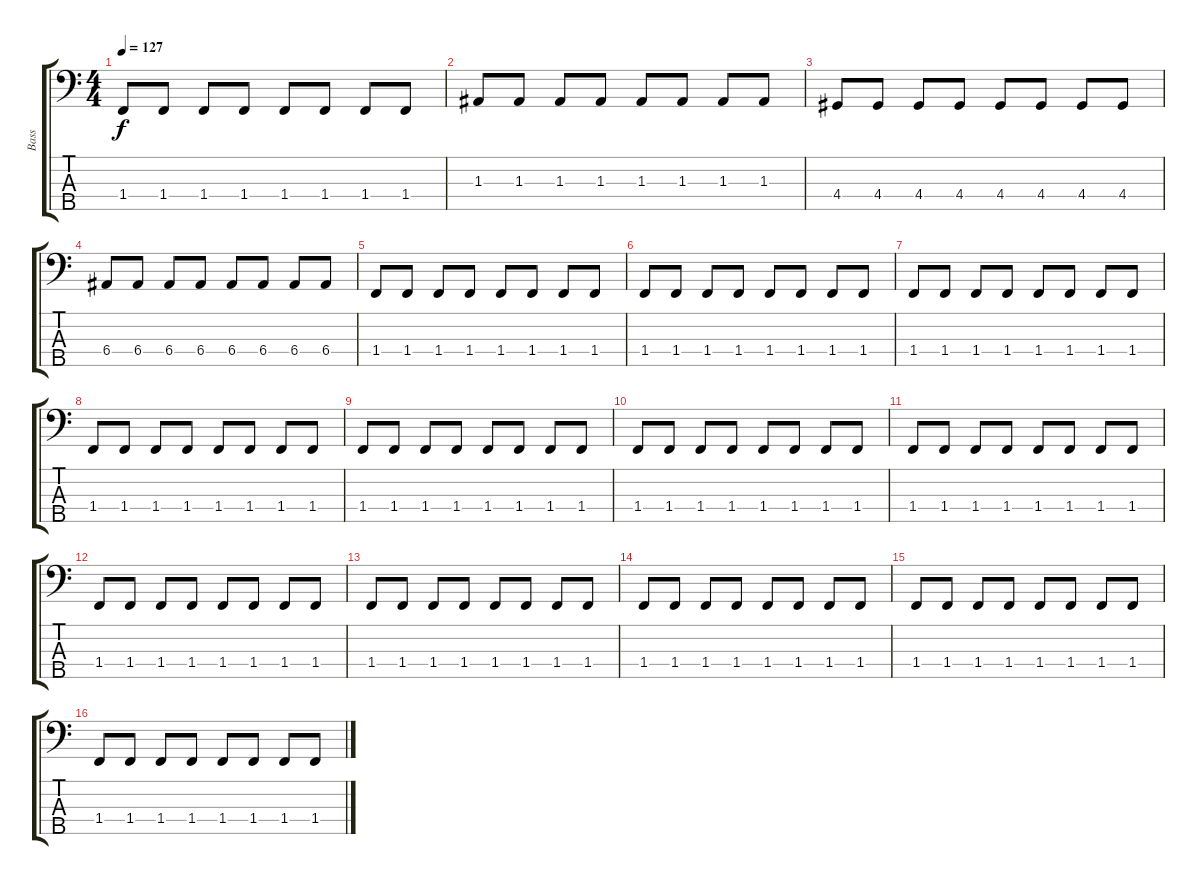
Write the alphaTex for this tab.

\track ("Bass" "Bass") {instrument electricbassfinger}
\staff {score tabs}
\tuning (G2 D2 A1 E1 B0) {hide}
\ts (4 4)
\tempo 127
\clef f4
\ks c
1.4.8{dy f} 1.4.8 1.4.8 1.4.8 1.4.8 1.4.8 1.4.8 1.4.8 |
1.3.8 1.3.8 1.3.8 1.3.8 1.3.8 1.3.8 1.3.8 1.3.8 |
4.4.8 4.4.8 4.4.8 4.4.8 4.4.8 4.4.8 4.4.8 4.4.8 |
6.4.8 6.4.8 6.4.8 6.4.8 6.4.8 6.4.8 6.4.8 6.4.8 |
1.4.8 1.4.8 1.4.8 1.4.8 1.4.8 1.4.8 1.4.8 1.4.8 |
1.4.8 1.4.8 1.4.8 1.4.8 1.4.8 1.4.8 1.4.8 1.4.8 |
1.4.8 1.4.8 1.4.8 1.4.8 1.4.8 1.4.8 1.4.8 1.4.8 |
1.4.8 1.4.8 1.4.8 1.4.8 1.4.8 1.4.8 1.4.8 1.4.8 |
1.4.8 1.4.8 1.4.8 1.4.8 1.4.8 1.4.8 1.4.8 1.4.8 |
1.4.8 1.4.8 1.4.8 1.4.8 1.4.8 1.4.8 1.4.8 1.4.8 |
1.4.8 1.4.8 1.4.8 1.4.8 1.4.8 1.4.8 1.4.8 1.4.8 |
1.4.8 1.4.8 1.4.8 1.4.8 1.4.8 1.4.8 1.4.8 1.4.8 |
1.4.8 1.4.8 1.4.8 1.4.8 1.4.8 1.4.8 1.4.8 1.4.8 |
1.4.8 1.4.8 1.4.8 1.4.8 1.4.8 1.4.8 1.4.8 1.4.8 |
1.4.8 1.4.8 1.4.8 1.4.8 1.4.8 1.4.8 1.4.8 1.4.8 |
1.4.8 1.4.8 1.4.8 1.4.8 1.4.8 1.4.8 1.4.8 1.4.8
